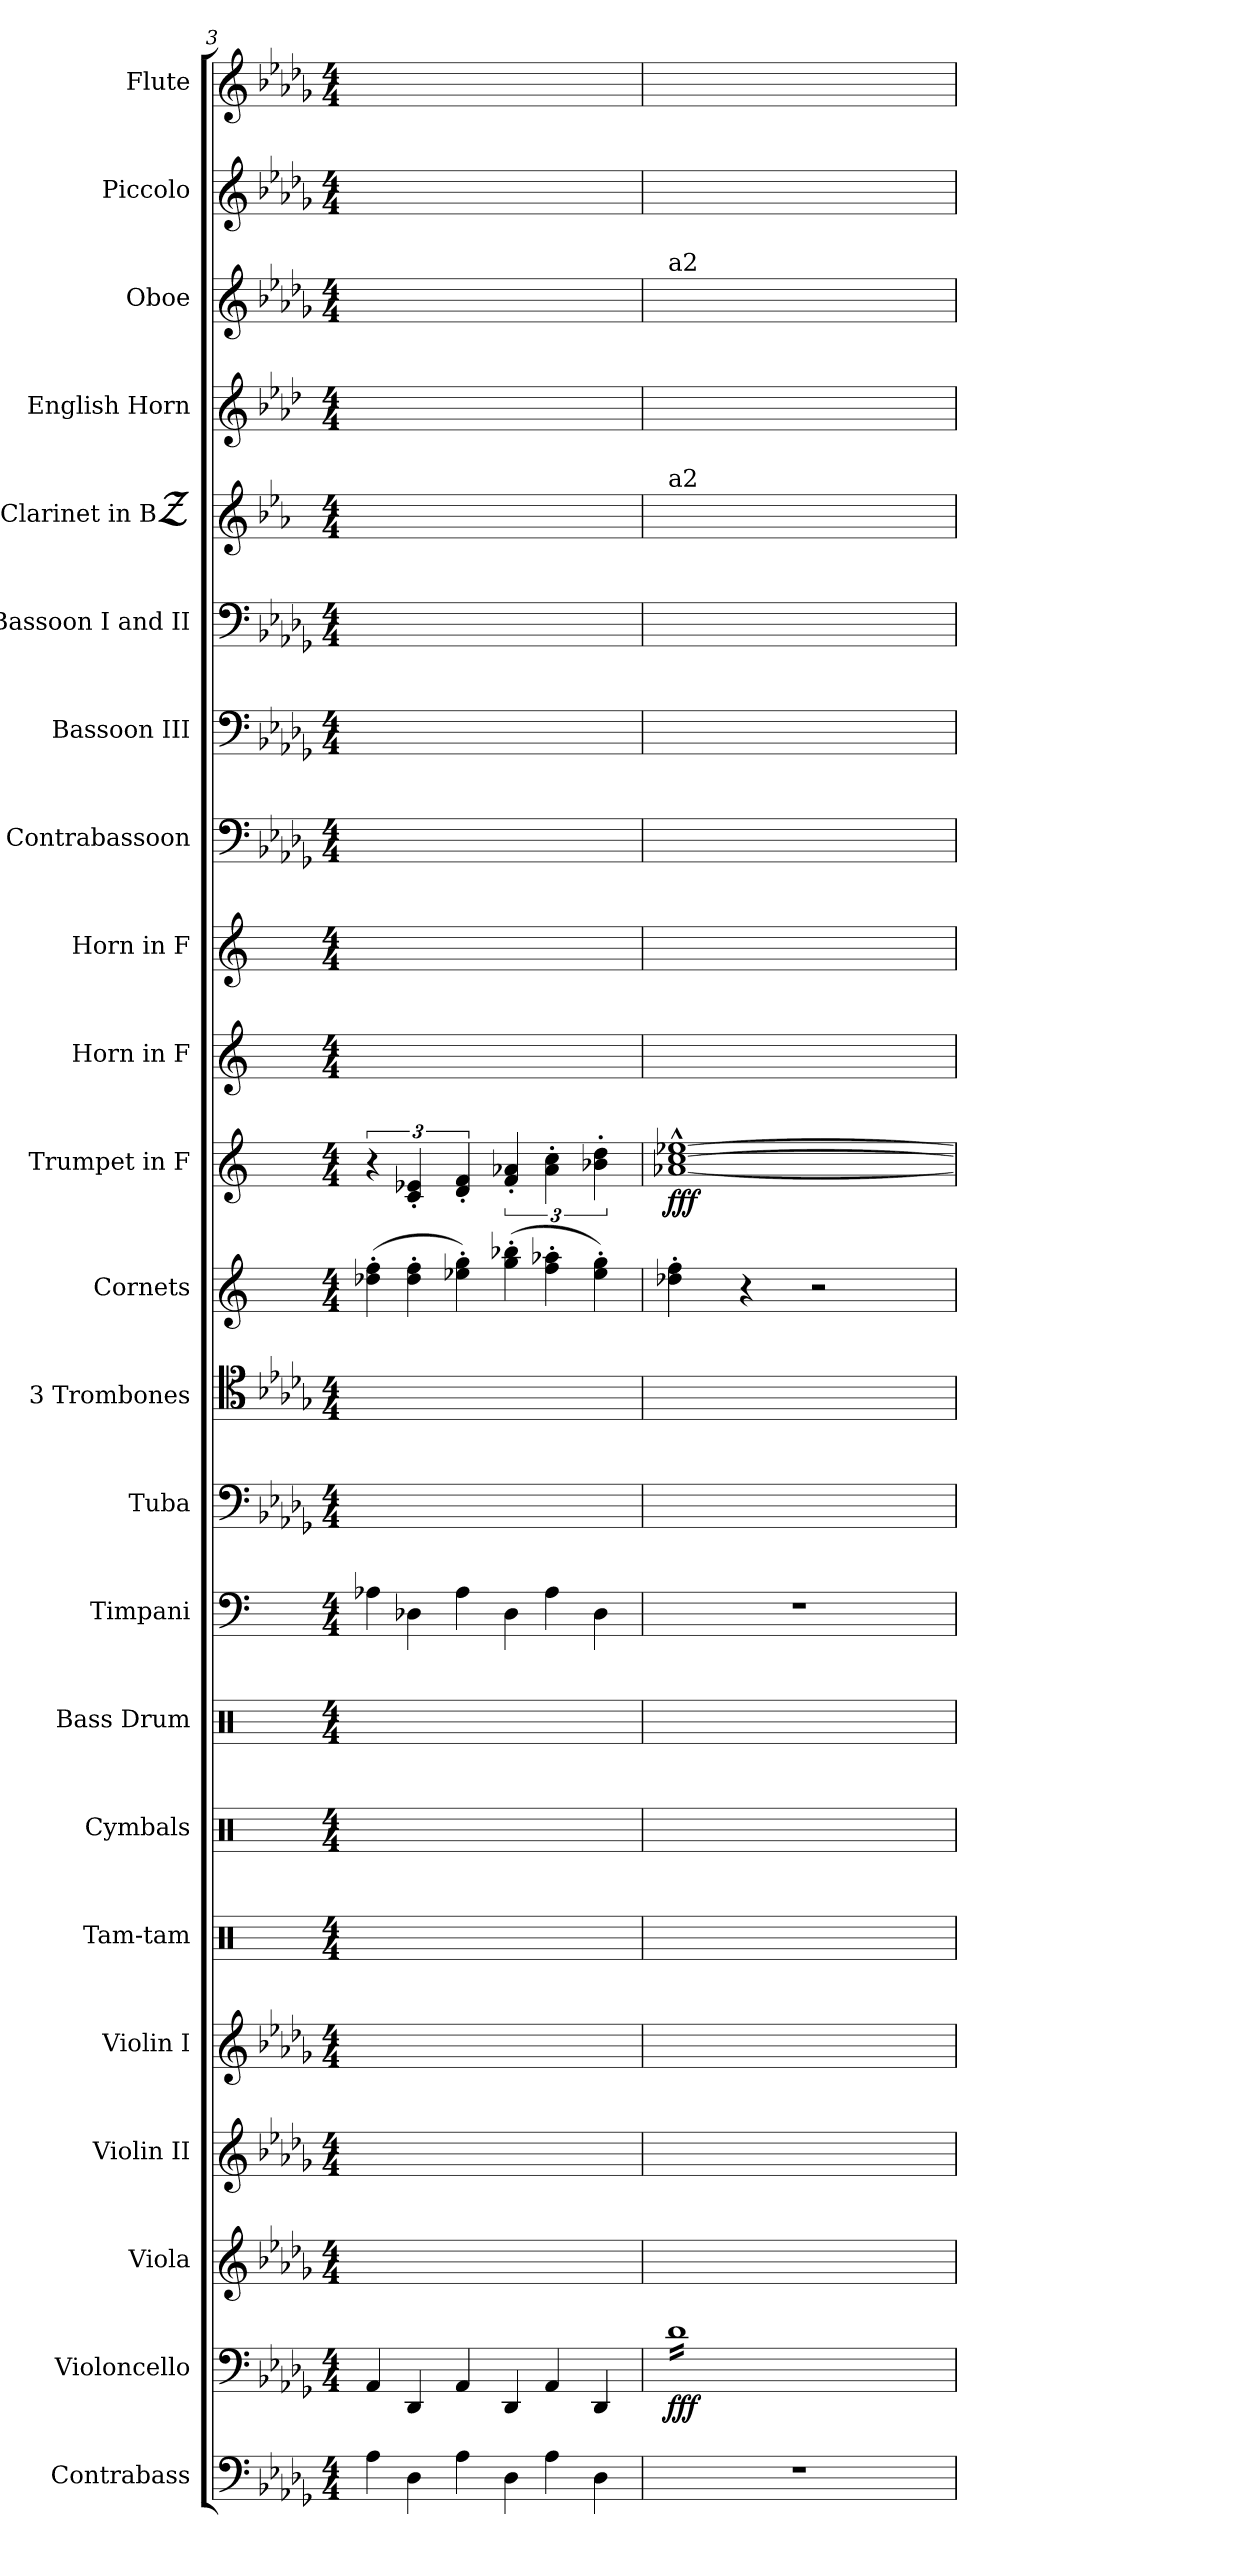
**kern	**kern	**dynam	**kern	**kern	**kern	**kern	**kern	**kern	**kern	**kern	**kern	**kern	**kern	**dynam	**kern	**kern	**kern	**kern	**kern	**kern	**kern	**kern	**kern	**kern
*part23	*part22	*part22	*part21	*part20	*part19	*part18	*part17	*part16	*part15	*part14	*part13	*part12	*part11	*part11	*part10	*part9	*part8	*part7	*part6	*part5	*part4	*part3	*part2	*part1
*staff23	*staff22	*staff22	*staff21	*staff20	*staff19	*staff18	*staff17	*staff16	*staff15	*staff14	*staff13	*staff12	*staff11	*staff11	*staff10	*staff9	*staff8	*staff7	*staff6	*staff5	*staff4	*staff3	*staff2	*staff1
*I"Contrabass	*I"Violoncello	*	*I"Viola	*I"Violin II	*I"Violin I	*I"Tam-tam	*I"Cymbals	*I"Bass Drum	*I"Timpani	*I"Tuba	*I"3 Trombones	*I"Cornets	*I"Trumpet in F	*	*I"Horn in F	*I"Horn in F	*I"Contrabassoon	*I"Bassoon III	*I"Bassoon I and II	*I"Clarinet in Bb	*I"English Horn	*I"Oboe	*I"Piccolo	*I"Flute
*I'Cb.	*I'Vc.	*	*I'Vln. II	*I'Vln. I	*I'Vln. I	*I'T.-t.	*I'Cym.	*I'B. D.	*I'Timp.	*I'Tba.	*I'Tbn.	*I'C Tpt.	*I'F Tpt.	*	*I'Hn.	*I'Hn.	*I'Cbsn.	*I'Bsn.	*I'Bsn.	*I'Cl.	*I'C. A.	*I'Ob.	*I'Picc.	*I'Fl.
*clefF4	*clefF4	*	*clefG2	*clefG2	*clefG2	*clefX	*clefX	*clefX	*clefF4	*clefF4	*clefC4	*clefG2	*clefG2	*	*clefG2	*clefG2	*clefF4	*clefF4	*clefF4	*clefG2	*clefG2	*clefG2	*clefG2	*clefG2
*ITrd7c12	*	*	*	*	*	*	*	*	*	*	*	*	*ITrd-3c-5	*	*ITrd4c7	*ITrd4c7	*ITrd7c12	*	*	*ITrd1c2	*ITrd4c7	*	*ITrd-7c-12	*
*k[b-e-a-d-g-]	*k[b-e-a-d-g-]	*	*k[b-e-a-d-g-]	*k[b-e-a-d-g-]	*k[b-e-a-d-g-]	*k[]	*k[]	*k[]	*k[]	*k[b-e-a-d-g-]	*k[b-e-a-d-g-]	*k[]	*k[b-]	*	*k[b-]	*k[b-]	*k[b-e-a-d-g-]	*k[b-e-a-d-g-]	*k[b-e-a-d-g-]	*k[b-e-a-d-g-]	*k[b-e-a-d-g-]	*k[b-e-a-d-g-]	*k[b-e-a-d-g-]	*k[b-e-a-d-g-]
*D-:	*D-:	*	*D-:	*D-:	*D-:	*C:	*C:	*C:	*C:	*D-:	*D-:	*	*	*	*F:	*F:	*D-:	*D-:	*D-:	*D-:	*D-:	*D-:	*D-:	*D-:
*M4/4	*M4/4	*	*M4/4	*M4/4	*M4/4	*M4/4	*M4/4	*M4/4	*M4/4	*M4/4	*M4/4	*M4/4	*M4/4	*	*M4/4	*M4/4	*M4/4	*M4/4	*M4/4	*M4/4	*M4/4	*M4/4	*M4/4	*M4/4
*Xtuplet	*Xtuplet	*	*	*	*	*	*	*	*Xtuplet	*	*	*Xtuplet	*	*	*	*	*	*	*	*	*	*	*	*
=3	=3	=3	=3	=3	=3	=3	=3	=3	=3	=3	=3	=3	=3	=3	=3	=3	=3	=3	=3	=3	=3	=3	=3	=3
6AA-	6AA-	.	8ryy	8ryy	8ryy	2ryy	1ryy	4ryy	6A-X	2ryy	1ryy	(6dd-X' 6ff'	6r	.	4ryy	4ryy	2ryy	2ryy	1ryy	8.ryy	8.ryy	8.ryy	8ryy	8.ryy
.	.	.	8ryy	8ryy	8ryy	.	.	.	.	.	.	.	.	.	.	.	.	.	.	.	.	.	8ryy	.
6DD-	6DD-	.	.	.	.	.	.	.	6D-X	.	.	6dd-' 6ff'	6f' 6a-X'	.	.	.	.	.	.	.	.	.	.	.
.	.	.	.	.	.	.	.	.	.	.	.	.	.	.	.	.	.	.	.	16ryy	16ryy	16ryy	.	16ryy
*	*	*	*	*	*	*	*	*	*	*	*	*	*	*	*	*	*	*	*	*	*	*	*Xtuplet	*
.	.	.	12ryy	12ryy	12ryy	.	.	4ryy	.	.	.	.	.	.	4ryy	4ryy	.	.	.	8.ryy	8.ryy	8.ryy	12ryy	8.ryy
6AA-	6AA-	.	12ryy	12ryy	12ryy	.	.	.	6A-	.	.	6ee-X' 6gg')	6g' 6b-'	.	.	.	.	.	.	.	.	.	12ryy	.
.	.	.	12ryy	12ryy	12ryy	.	.	.	.	.	.	.	.	.	.	.	.	.	.	.	.	.	12ryy	.
.	.	.	.	.	.	.	.	.	.	.	.	.	.	.	.	.	.	.	.	16ryy	16ryy	16ryy	.	16ryy
*	*	*	*	*	*	*	*	*	*	*	*	*	*	*	*	*	*8ba	*	*	*	*	*	*	*
6DD-	6DD-	.	8ryy	8ryy	8ryy	4ryy	.	2ryy	6D-	2ryy	.	(6gg' 6bb-X'	6b-' 6dd-X'	.	4ryy	4ryy	2ryy	2ryy	.	8.ryy	8.ryy	8.ryy	8ryy	8.ryy
.	.	.	8ryy	8ryy	8ryy	.	.	.	.	.	.	.	.	.	.	.	.	.	.	.	.	.	8ryy	.
6AA-	6AA-	.	.	.	.	.	.	.	6A-	.	.	6ff' 6aa-X'	6dd-' 6ff'	.	.	.	.	.	.	.	.	.	.	.
.	.	.	.	.	.	.	.	.	.	.	.	.	.	.	.	.	.	.	.	16ryy	16ryy	16ryy	.	16ryy
.	.	.	12ryy	12ryy	12ryy	4ryy	.	.	.	.	.	.	.	.	4ryy	4ryy	.	.	.	8.ryy	8.ryy	8.ryy	12ryy	8.ryy
6DD-	6DD-	.	12ryy	12ryy	12ryy	.	.	.	6D-	.	.	6ee-' 6gg')	6ee-X' 6gg'	.	.	.	.	.	.	.	.	.	12ryy	.
.	.	.	12ryy	12ryy	12ryy	.	.	.	.	.	.	.	.	.	.	.	.	.	.	.	.	.	12ryy	.
.	.	.	.	.	.	.	.	.	.	.	.	.	.	.	.	.	.	.	.	16ryy	16ryy	16ryy	.	16ryy
=4	=4	=4	=4	=4	=4	=4	=4	=4	=4	=4	=4	=4	=4	=4	=4	=4	=4	=4	=4	=4	=4	=4	=4	=4
*	*	*	*	*	*	*	*	*	*	*	*	*	*	*	*	*	*X8ba	*	*	*	*	*	*	*
!	!	!	!	!	!	!	!	!	!	!	!	!	!	!	!	!	!	!	!	!	!	!LO:TX:a:t=a2	!	!
!	!	!	!	!	!	!	!	!	!	!	!	!	!	!	!	!	!	!	!	!LO:TX:a:t=a2	!	!	!	!
!	!LO:TX:a:t=arco	!	!	!	!	!	!	!	!	!	!	!	!	!	!	!	!	!	!	!	!	!	!	!
*	*tremolo	*	*	*	*	*	*	*	*	*	*	*	*	*	*	*	*	*	*	*	*	*	*	*
1r	16d-LL	fff	16ryy	16ryy	16ryy	1ryy	1ryy	1ryy	1r	1ryy	1ryy	4dd-X' 4ff'	[1dd-X^^ [1ff^^ [1aa-X^^	fff	1ryy	1ryy	1ryy	1ryy	1ryy	1ryy	1ryy	1ryy	1ryy	1ryy
.	16d-	.	16ryy	16ryy	16ryy	.	.	.	.	.	.	.	.	.	.	.	.	.	.	.	.	.	.	.
.	16d-	.	16ryy	16ryy	16ryy	.	.	.	.	.	.	.	.	.	.	.	.	.	.	.	.	.	.	.
.	16d-	.	16ryy	16ryy	16ryy	.	.	.	.	.	.	.	.	.	.	.	.	.	.	.	.	.	.	.
.	16d-	.	16ryy	16ryy	16ryy	.	.	.	.	.	.	4r	.	.	.	.	.	.	.	.	.	.	.	.
.	16d-	.	16ryy	16ryy	16ryy	.	.	.	.	.	.	.	.	.	.	.	.	.	.	.	.	.	.	.
.	16d-	.	16ryy	16ryy	16ryy	.	.	.	.	.	.	.	.	.	.	.	.	.	.	.	.	.	.	.
.	16d-	.	16ryy	16ryy	16ryy	.	.	.	.	.	.	.	.	.	.	.	.	.	.	.	.	.	.	.
.	16d-	.	16ryy	16ryy	16ryy	.	.	.	.	.	.	2r	.	.	.	.	.	.	.	.	.	.	.	.
.	16d-	.	16ryy	16ryy	16ryy	.	.	.	.	.	.	.	.	.	.	.	.	.	.	.	.	.	.	.
.	16d-	.	16ryy	16ryy	16ryy	.	.	.	.	.	.	.	.	.	.	.	.	.	.	.	.	.	.	.
.	16d-	.	16ryy	16ryy	16ryy	.	.	.	.	.	.	.	.	.	.	.	.	.	.	.	.	.	.	.
.	16d-	.	16ryy	16ryy	16ryy	.	.	.	.	.	.	.	.	.	.	.	.	.	.	.	.	.	.	.
.	16d-	.	16ryy	16ryy	16ryy	.	.	.	.	.	.	.	.	.	.	.	.	.	.	.	.	.	.	.
.	16d-	.	16ryy	16ryy	16ryy	.	.	.	.	.	.	.	.	.	.	.	.	.	.	.	.	.	.	.
.	16d-JJ	.	16ryy	16ryy	16ryy	.	.	.	.	.	.	.	.	.	.	.	.	.	.	.	.	.	.	.
*	*Xtremolo	*	*	*	*	*	*	*	*	*	*	*	*	*	*	*	*	*	*	*	*	*	*	*
=	=	=	=	=	=	=	=	=	=	=	=	=	=	=	=	=	=	=	=	=	=	=	=	=
*-	*-	*-	*-	*-	*-	*-	*-	*-	*-	*-	*-	*-	*-	*-	*-	*-	*-	*-	*-	*-	*-	*-	*-	*-
